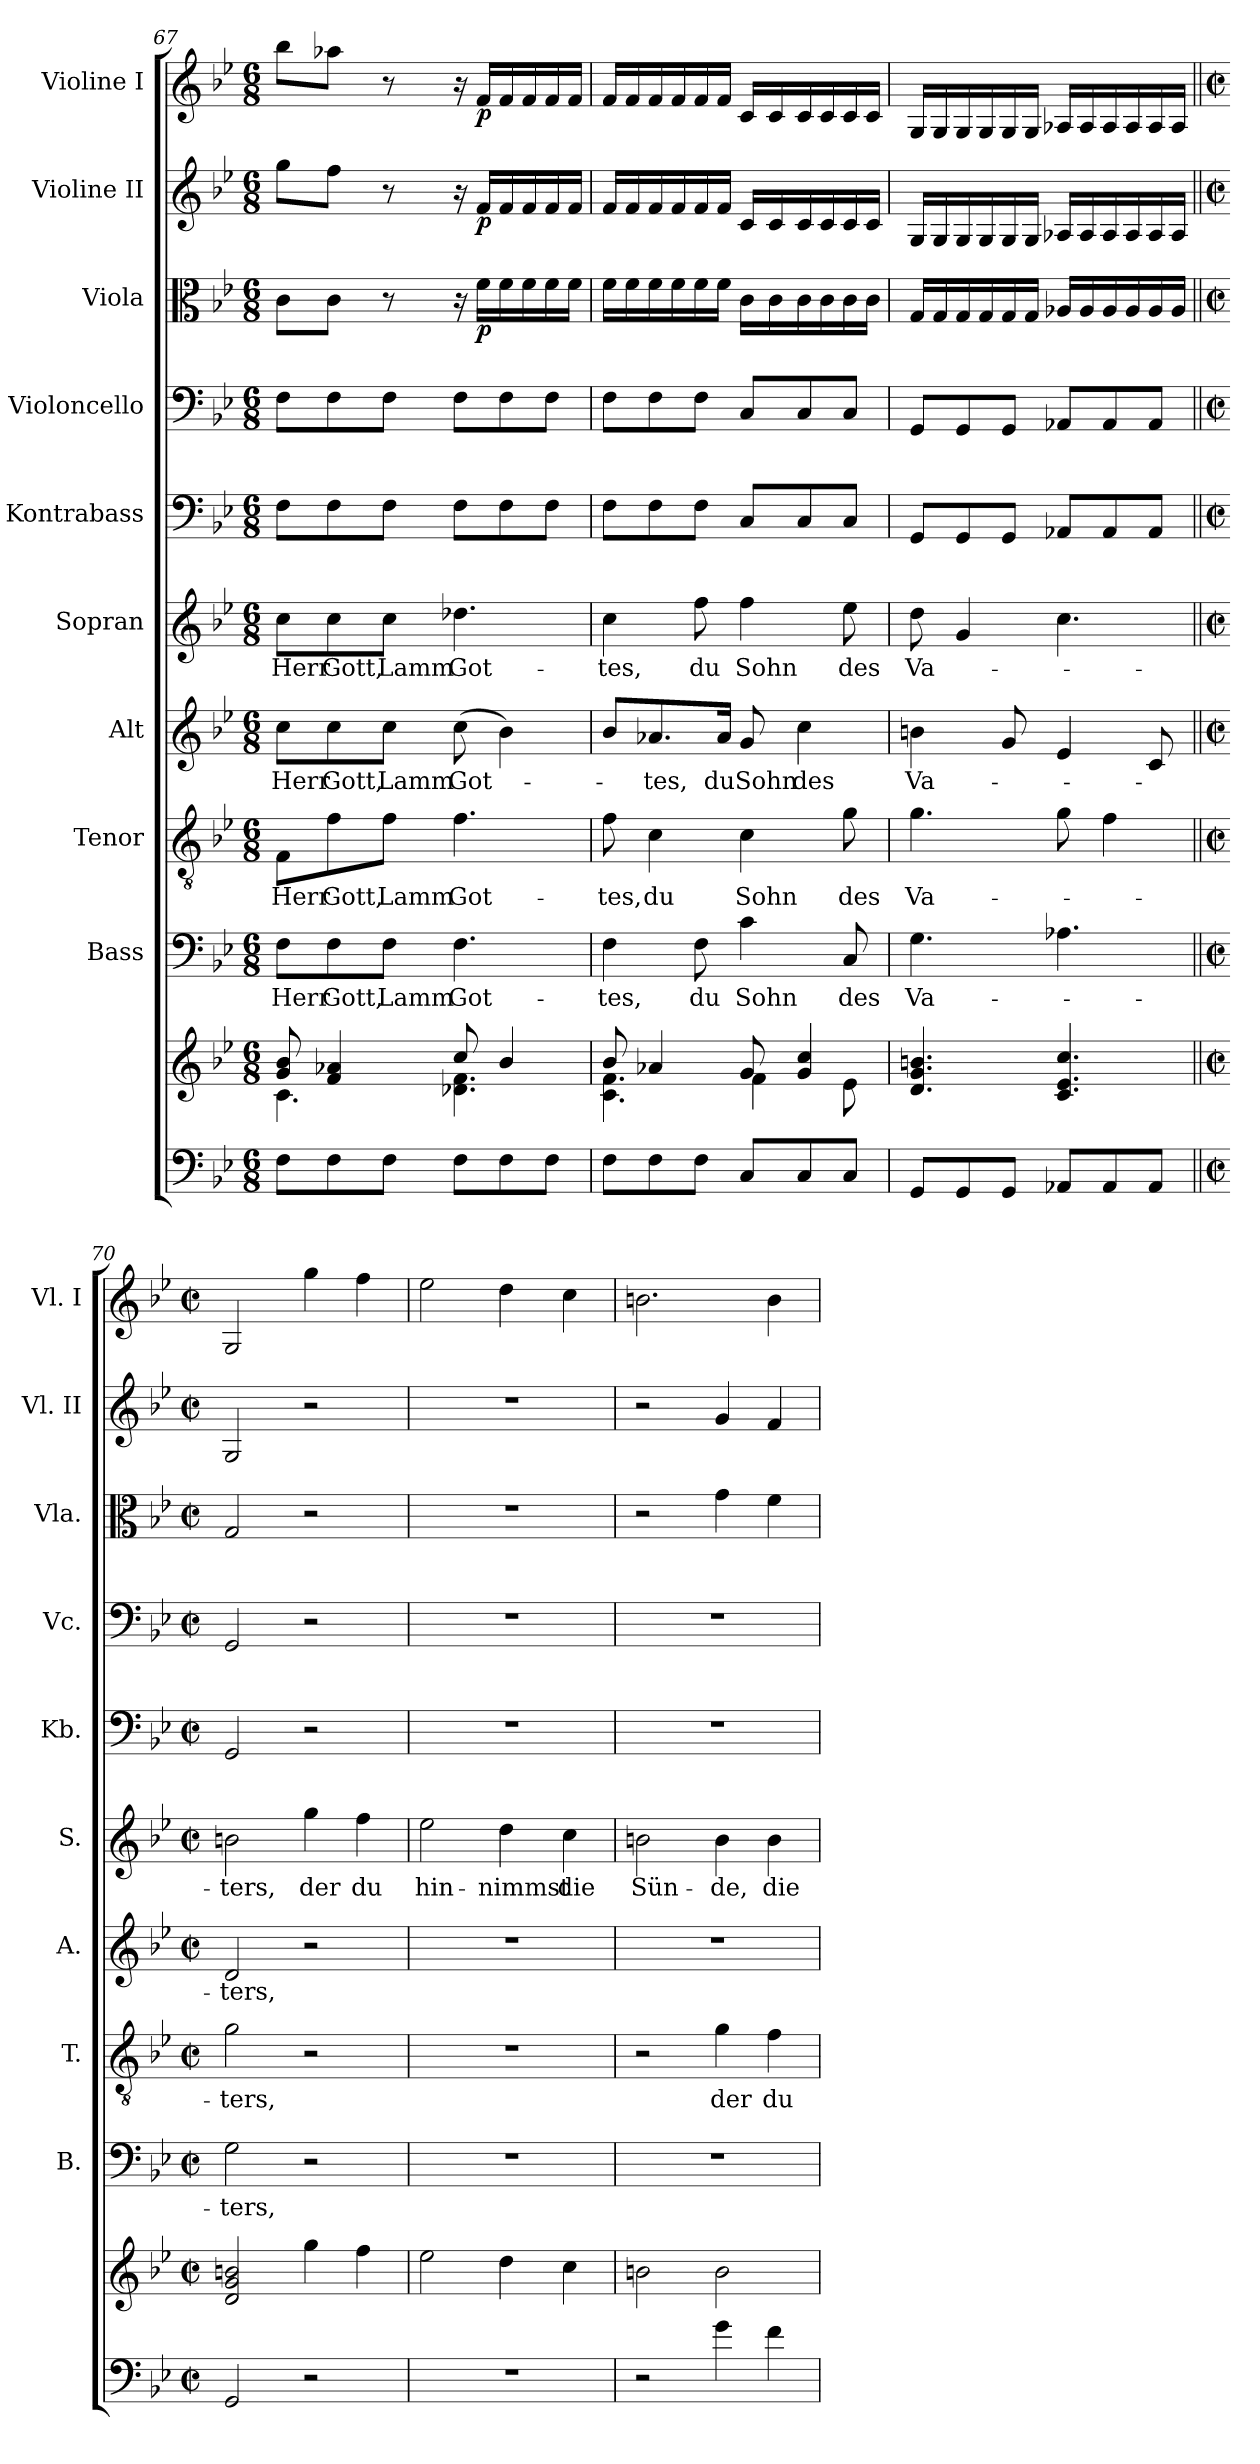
**kern	**kern	**kern	**text	**kern	**text	**kern	**text	**kern	**text	**kern	**kern	**kern	**dynam	**kern	**dynam	**kern	**dynam
*part10	*part10	*part9	*part9	*part8	*part8	*part7	*part7	*part6	*part6	*part5	*part4	*part3	*part3	*part2	*part2	*part1	*part1
*staff11	*staff10	*staff9	*staff9	*staff8	*staff8	*staff7	*staff7	*staff6	*staff6	*staff5	*staff4	*staff3	*staff3	*staff2	*staff2	*staff1	*staff1
*	*	*I"Bass	*	*I"Tenor	*	*I"Alt	*	*I"Sopran	*	*I"Kontrabass	*I"Violoncello	*I"Viola	*	*I"Violine II	*	*I"Violine I	*
*	*	*I'B.	*	*I'T.	*	*I'A.	*	*I'S.	*	*I'Kb.	*I'Vc.	*I'Vla.	*	*I'Vl. II	*	*I'Vl. I	*
!!LO:PB:g=z
*clefF4	*clefG2	*clefF4	*	*clefGv2	*	*clefG2	*	*clefG2	*	*clefF4	*clefF4	*clefC3	*	*clefG2	*	*clefG2	*
*	*	*	*	*	*	*	*	*	*	*ITrd7c12	*	*	*	*	*	*	*
*k[b-e-]	*k[b-e-]	*k[b-e-]	*	*k[b-e-]	*	*k[b-e-]	*	*k[b-e-]	*	*k[b-e-]	*k[b-e-]	*k[b-e-]	*	*k[b-e-]	*	*k[b-e-]	*
*B-:	*B-:	*B-:	*	*B-:	*	*B-:	*	*B-:	*	*B-:	*B-:	*B-:	*	*B-:	*	*B-:	*
*M6/8	*M6/8	*M6/8	*	*M6/8	*	*M6/8	*	*M6/8	*	*M6/8	*M6/8	*M6/8	*	*M6/8	*	*M6/8	*
=67	=67	=67	=67	=67	=67	=67	=67	=67	=67	=67	=67	=67	=67	=67	=67	=67	=67
*	*^	*	*	*	*	*	*	*	*	*	*	*	*	*	*	*	*
!	!	!	!	!LO:LY:b	!	!LO:LY:b	!	!LO:LY:b	!	!LO:LY:b	!	!	!	!	!	!	!	!
8F\L	8g/ 8b-/	4.c\	8F\L	Herr	8F\L	Herr	8cc\L	Herr	8cc\L	Herr	8FF\L	8F\L	8c\L	.	8gg\L	.	8bb-\L	.
!	!	!	!	!LO:LY:b	!	!LO:LY:b	!	!LO:LY:b	!	!LO:LY:b	!	!	!	!	!	!	!	!
8F\	4f/ 4a-X/	.	8F\	Gott,	8f\	Gott,	8cc\	Gott,	8cc\	Gott,	8FF\	8F\	8c\J	.	8ff\J	.	8aa-X\J	.
!	!	!	!	!LO:LY:b	!	!LO:LY:b	!	!LO:LY:b	!	!LO:LY:b	!	!	!	!	!	!	!	!
8F\J	.	.	8F\J	Lamm	8f\J	Lamm	8cc\J	Lamm	8cc\J	Lamm	8FF\J	8F\J	8r	.	8r	.	8r	.
!	!	!	!	!LO:LY:b	!	!LO:LY:b	!	!LO:LY:b	!	!LO:LY:b	!	!	!	!	!	!	!	!
8F\L	8cc/	4.d-X\ 4.f\	4.F\	Got-	4.f\	Got-	(>8cc\	Got-	4.dd-X\	Got-	8FF\L	8F\L	16r	.	16r	.	16r	.
!	!	!	!	!	!	!	!	!	!	!	!	!	!	!LO:DY:b	!	!LO:DY:b	!	!LO:DY:b
.	.	.	.	.	.	.	.	.	.	.	.	.	16f\LL	p	16f/LL	p	16f/LL	p
8F\	4b-/	.	.	.	.	.	4b-\)	.	.	.	8FF\	8F\	16f\	.	16f/	.	16f/	.
.	.	.	.	.	.	.	.	.	.	.	.	.	16f\	.	16f/	.	16f/	.
8F\J	.	.	.	.	.	.	.	.	.	.	8FF\J	8F\J	16f\	.	16f/	.	16f/	.
.	.	.	.	.	.	.	.	.	.	.	.	.	16f\JJ	.	16f/JJ	.	16f/JJ	.
=68	=68	=68	=68	=68	=68	=68	=68	=68	=68	=68	=68	=68	=68	=68	=68	=68	=68	=68
!	!	!	!	!LO:LY:b	!	!LO:LY:b	!	!	!	!LO:LY:b	!	!	!	!	!	!	!	!
8F\L	8b-/	4.c\ 4.f\	4F\	-tes,	8f\	-tes,	8b-/L	.	4cc\	-tes,	8FF\L	8F\L	16f\LL	.	16f/LL	.	16f/LL	.
.	.	.	.	.	.	.	.	.	.	.	.	.	16f\	.	16f/	.	16f/	.
!	!	!	!	!	!	!LO:LY:b	!	!LO:LY:b	!	!	!	!	!	!	!	!	!	!
8F\	4a-X/	.	.	.	4c\	du	8.a-X/	-tes,	.	.	8FF\	8F\	16f\	.	16f/	.	16f/	.
.	.	.	.	.	.	.	.	.	.	.	.	.	16f\	.	16f/	.	16f/	.
!	!	!	!	!LO:LY:b	!	!	!	!	!	!LO:LY:b	!	!	!	!	!	!	!	!
8F\J	.	.	8F\	du	.	.	.	.	8ff\	du	8FF\J	8F\J	16f\	.	16f/	.	16f/	.
!	!	!	!	!	!	!	!	!LO:LY:b	!	!	!	!	!	!	!	!	!	!
.	.	.	.	.	.	.	16a-/Jk	du	.	.	.	.	16f\JJ	.	16f/JJ	.	16f/JJ	.
!	!	!	!	!LO:LY:b	!	!LO:LY:b	!	!LO:LY:b	!	!LO:LY:b	!	!	!	!	!	!	!	!
8C/L	8g/	4f\	4c\	Sohn	4c\	Sohn	8g/	Sohn	4ff\	Sohn	8CC/L	8C/L	16c\LL	.	16c/LL	.	16c/LL	.
.	.	.	.	.	.	.	.	.	.	.	.	.	16c\	.	16c/	.	16c/	.
!	!	!	!	!	!	!	!	!LO:LY:b	!	!	!	!	!	!	!	!	!	!
8C/	4g/ 4cc/	.	.	.	.	.	4cc\	des	.	.	8CC/	8C/	16c\	.	16c/	.	16c/	.
.	.	.	.	.	.	.	.	.	.	.	.	.	16c\	.	16c/	.	16c/	.
!	!	!	!	!LO:LY:b	!	!LO:LY:b	!	!	!	!LO:LY:b	!	!	!	!	!	!	!	!
8C/J	.	8e-\	8C/	des	8g\	des	.	.	8ee-\	des	8CC/J	8C/J	16c\	.	16c/	.	16c/	.
.	.	.	.	.	.	.	.	.	.	.	.	.	16c\JJ	.	16c/JJ	.	16c/JJ	.
*	*v	*v	*	*	*	*	*	*	*	*	*	*	*	*	*	*	*	*
=69	=69	=69	=69	=69	=69	=69	=69	=69	=69	=69	=69	=69	=69	=69	=69	=69	=69
!	!	!	!LO:LY:b	!	!LO:LY:b	!	!LO:LY:b	!	!LO:LY:b	!	!	!	!	!	!	!	!
8GG/L	4.d/ 4.g/ 4.bn/	4.G\	Va-	4.g\	Va-	4bn\	Va-	8dd\	Va-	8GGG/L	8GG/L	16G/LL	.	16G/LL	.	16G/LL	.
.	.	.	.	.	.	.	.	.	.	.	.	16G/	.	16G/	.	16G/	.
8GG/	.	.	.	.	.	.	.	4g/	.	8GGG/	8GG/	16G/	.	16G/	.	16G/	.
.	.	.	.	.	.	.	.	.	.	.	.	16G/	.	16G/	.	16G/	.
8GG/J	.	.	.	.	.	8g/	.	.	.	8GGG/J	8GG/J	16G/	.	16G/	.	16G/	.
.	.	.	.	.	.	.	.	.	.	.	.	16G/JJ	.	16G/JJ	.	16G/JJ	.
8AA-X/L	4.c/ 4.e-/ 4.cc/	4.A-X\	.	8g\	.	4e-/	.	4.cc\	.	8AAA-X/L	8AA-X/L	16A-X/LL	.	16A-X/LL	.	16A-X/LL	.
.	.	.	.	.	.	.	.	.	.	.	.	16A-/	.	16A-/	.	16A-/	.
8AA-/	.	.	.	4f\	.	.	.	.	.	8AAA-/	8AA-/	16A-/	.	16A-/	.	16A-/	.
.	.	.	.	.	.	.	.	.	.	.	.	16A-/	.	16A-/	.	16A-/	.
8AA-/J	.	.	.	.	.	8c/	.	.	.	8AAA-/J	8AA-/J	16A-/	.	16A-/	.	16A-/	.
.	.	.	.	.	.	.	.	.	.	.	.	16A-/JJ	.	16A-/JJ	.	16A-/JJ	.
!!LO:PB:g=z
=70||	=70||	=70||	=70||	=70||	=70||	=70||	=70||	=70||	=70||	=70||	=70||	=70||	=70||	=70||	=70||	=70||	=70||
*M2/2	*M2/2	*M2/2	*	*M2/2	*	*M2/2	*	*M2/2	*	*M2/2	*M2/2	*M2/2	*	*M2/2	*	*M2/2	*
*met(c|)	*met(c|)	*met(c|)	*	*met(c|)	*	*met(c|)	*	*met(c|)	*	*met(c|)	*met(c|)	*met(c|)	*	*met(c|)	*	*met(c|)	*
!	!	!	!LO:LY:b	!	!LO:LY:b	!	!LO:LY:b	!	!LO:LY:b	!	!	!	!	!	!	!	!
2GG/	2d/ 2g/ 2bn/	2G\	-ters,	2g\	-ters,	2d/	-ters,	2bn\	-ters,	2GGG/	2GG/	2G/	.	2G/	.	2G/	.
!	!	!	!	!	!	!	!	!	!LO:LY:b	!	!	!	!	!	!	!	!
2r	4gg\	2r	.	2r	.	2r	.	4gg\	der	2r	2r	2r	.	2r	.	4gg\	.
!	!	!	!	!	!	!	!	!	!LO:LY:b	!	!	!	!	!	!	!	!
.	4ff\	.	.	.	.	.	.	4ff\	du	.	.	.	.	.	.	4ff\	.
=71	=71	=71	=71	=71	=71	=71	=71	=71	=71	=71	=71	=71	=71	=71	=71	=71	=71
!	!	!	!	!	!	!	!	!	!LO:LY:b	!	!	!	!	!	!	!	!
1r	2ee-\	1r	.	1r	.	1r	.	2ee-\	hin-	1r	1r	1r	.	1r	.	2ee-\	.
!	!	!	!	!	!	!	!	!	!LO:LY:b	!	!	!	!	!	!	!	!
.	4dd\	.	.	.	.	.	.	4dd\	-nimmst	.	.	.	.	.	.	4dd\	.
!	!	!	!	!	!	!	!	!	!LO:LY:b	!	!	!	!	!	!	!	!
.	4cc\	.	.	.	.	.	.	4cc\	die	.	.	.	.	.	.	4cc\	.
=72	=72	=72	=72	=72	=72	=72	=72	=72	=72	=72	=72	=72	=72	=72	=72	=72	=72
!	!	!	!	!	!	!	!	!	!LO:LY:b	!	!	!	!	!	!	!	!
2r	2bn\	1r	.	2r	.	1r	.	2bn\	Sün-	1r	1r	2r	.	2r	.	2.bn\	.
!	!	!	!	!	!LO:LY:b	!	!	!	!LO:LY:b	!	!	!	!	!	!	!	!
4g\	2b\	.	.	4g\	der	.	.	4b\	-de,	.	.	4g\	.	4g/	.	.	.
!	!	!	!	!	!LO:LY:b	!	!	!	!LO:LY:b	!	!	!	!	!	!	!	!
4f\	.	.	.	4f\	du	.	.	4b\	die	.	.	4f\	.	4f/	.	4b\	.
=	=	=	=	=	=	=	=	=	=	=	=	=	=	=	=	=	=
*-	*-	*-	*-	*-	*-	*-	*-	*-	*-	*-	*-	*-	*-	*-	*-	*-	*-
